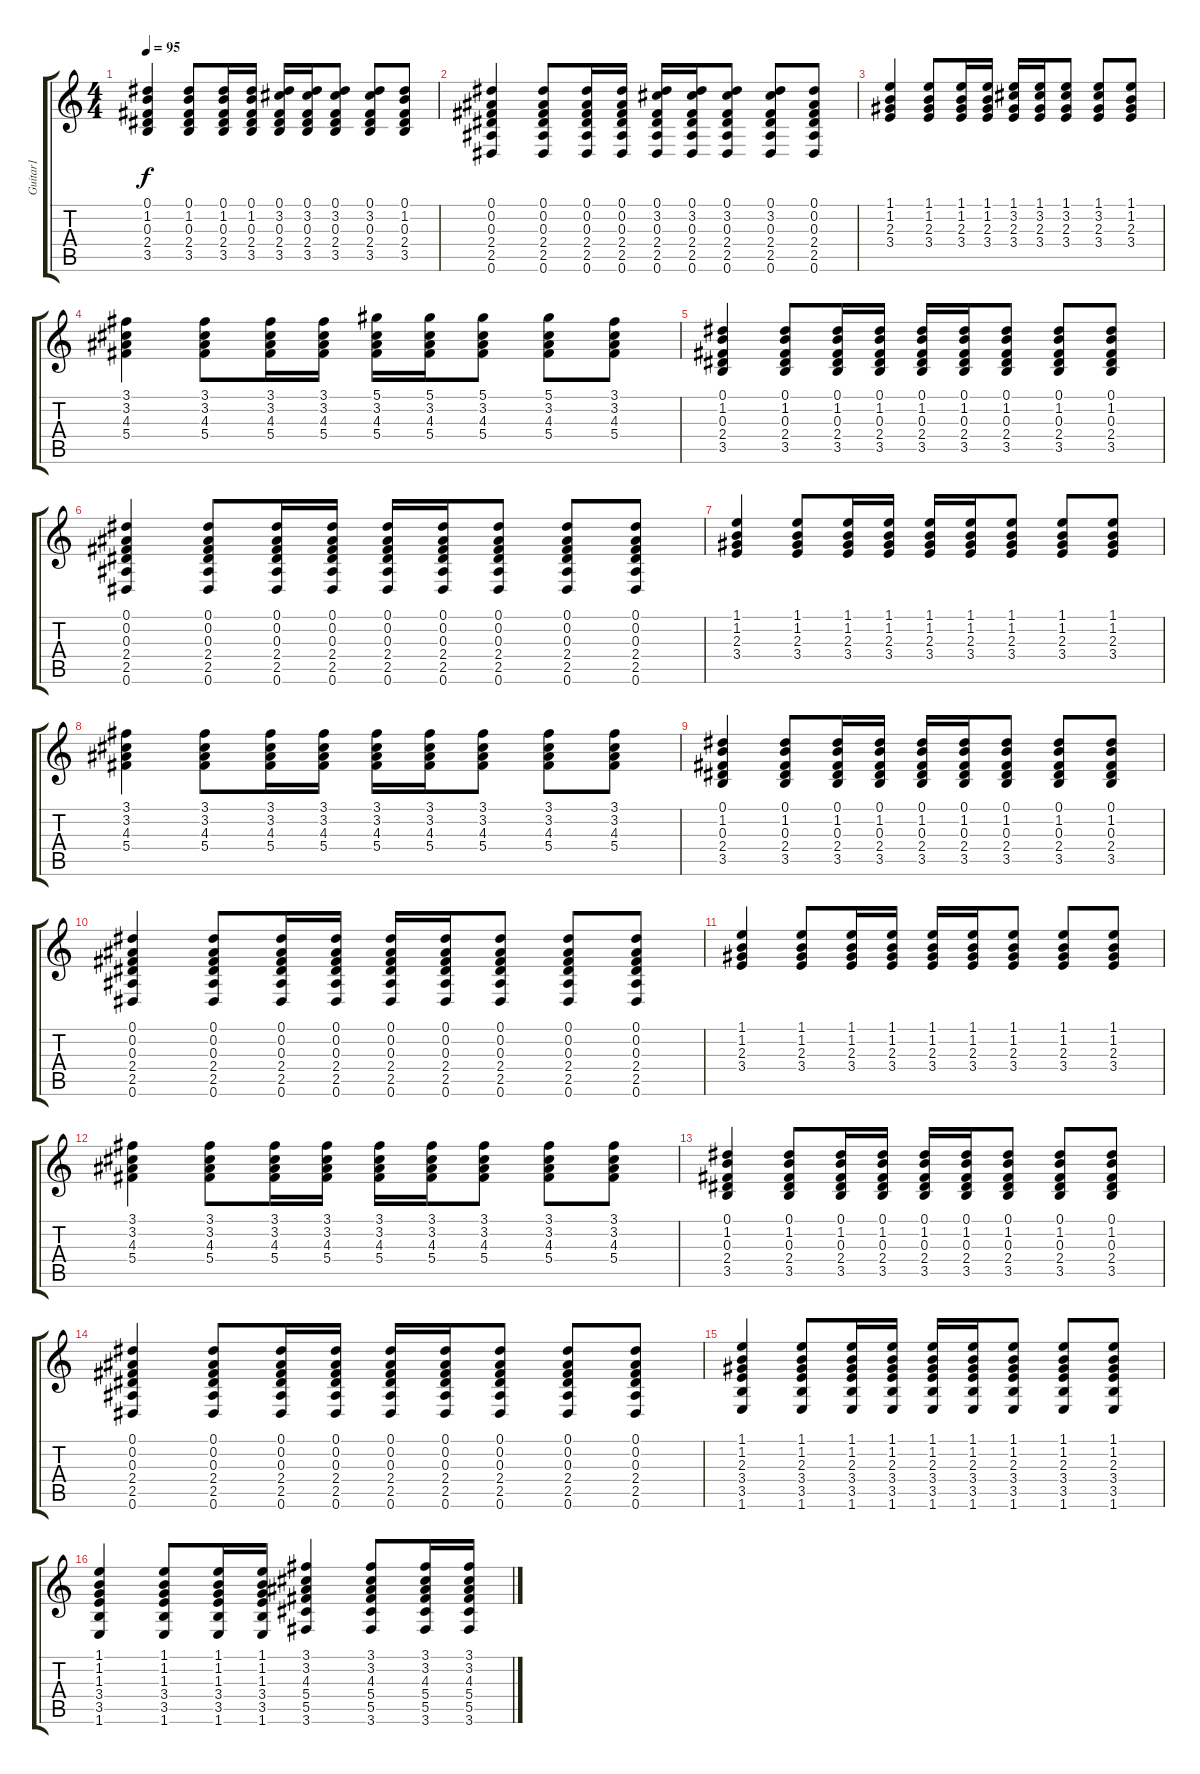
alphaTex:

\track ("Guitar1" "Guitar1") {instrument acousticguitarsteel}
\staff {score tabs}
\tuning (Eb4 Bb3 Gb3 Db3 Ab2 Eb2) {hide}
\ts (4 4)
\tempo 95
\clef g2
\ks c
(0.1 1.2 0.3 2.4 3.5).4{dy f instrument acousticguitarsteel} (0.1 1.2 0.3 2.4 3.5).8 (0.1 1.2 0.3 2.4 3.5).16 (0.1 1.2 0.3 2.4 3.5).16 (0.1 3.2 0.3 2.4 3.5).16 (0.1 3.2 0.3 2.4 3.5).16 (0.1 3.2 0.3 2.4 3.5).8 (0.1 3.2 0.3 2.4 3.5).8 (0.1 1.2 0.3 2.4 3.5).8 |
(0.1 0.2 0.3 2.4 2.5 0.6).4 (0.1 0.2 0.3 2.4 2.5 0.6).8 (0.1 0.2 0.3 2.4 2.5 0.6).16 (0.1 0.2 0.3 2.4 2.5 0.6).16 (0.1 3.2 0.3 2.4 2.5 0.6).16 (0.1 3.2 0.3 2.4 2.5 0.6).16 (0.1 3.2 0.3 2.4 2.5 0.6).8 (0.1 3.2 0.3 2.4 2.5 0.6).8 (0.1 0.2 0.3 2.4 2.5 0.6).8 |
(1.1 1.2 2.3 3.4).4 (1.1 1.2 2.3 3.4).8 (1.1 1.2 2.3 3.4).16 (1.1 1.2 2.3 3.4).16 (1.1 3.2 2.3 3.4).16 (1.1 3.2 2.3 3.4).16 (1.1 3.2 2.3 3.4).8 (1.1 3.2 2.3 3.4).8 (1.1 1.2 2.3 3.4).8 |
(3.1 3.2 4.3 5.4).4 (3.1 3.2 4.3 5.4).8 (3.1 3.2 4.3 5.4).16 (3.1 3.2 4.3 5.4).16 (5.1 3.2 4.3 5.4).16 (5.1 3.2 4.3 5.4).16 (5.1 3.2 4.3 5.4).8 (5.1 3.2 4.3 5.4).8 (3.1 3.2 4.3 5.4).8 |
(0.1 1.2 0.3 2.4 3.5).4 (0.1 1.2 0.3 2.4 3.5).8 (0.1 1.2 0.3 2.4 3.5).16 (0.1 1.2 0.3 2.4 3.5).16 (0.1 1.2 0.3 2.4 3.5).16 (0.1 1.2 0.3 2.4 3.5).16 (0.1 1.2 0.3 2.4 3.5).8 (0.1 1.2 0.3 2.4 3.5).8 (0.1 1.2 0.3 2.4 3.5).8 |
(0.1 0.2 0.3 2.4 2.5 0.6).4 (0.1 0.2 0.3 2.4 2.5 0.6).8 (0.1 0.2 0.3 2.4 2.5 0.6).16 (0.1 0.2 0.3 2.4 2.5 0.6).16 (0.1 0.2 0.3 2.4 2.5 0.6).16 (0.1 0.2 0.3 2.4 2.5 0.6).16 (0.1 0.2 0.3 2.4 2.5 0.6).8 (0.1 0.2 0.3 2.4 2.5 0.6).8 (0.1 0.2 0.3 2.4 2.5 0.6).8 |
(1.1 1.2 2.3 3.4).4 (1.1 1.2 2.3 3.4).8 (1.1 1.2 2.3 3.4).16 (1.1 1.2 2.3 3.4).16 (1.1 1.2 2.3 3.4).16 (1.1 1.2 2.3 3.4).16 (1.1 1.2 2.3 3.4).8 (1.1 1.2 2.3 3.4).8 (1.1 1.2 2.3 3.4).8 |
(3.1 3.2 4.3 5.4).4 (3.1 3.2 4.3 5.4).8 (3.1 3.2 4.3 5.4).16 (3.1 3.2 4.3 5.4).16 (3.1 3.2 4.3 5.4).16 (3.1 3.2 4.3 5.4).16 (3.1 3.2 4.3 5.4).8 (3.1 3.2 4.3 5.4).8 (3.1 3.2 4.3 5.4).8 |
(0.1 1.2 0.3 2.4 3.5).4 (0.1 1.2 0.3 2.4 3.5).8 (0.1 1.2 0.3 2.4 3.5).16 (0.1 1.2 0.3 2.4 3.5).16 (0.1 1.2 0.3 2.4 3.5).16 (0.1 1.2 0.3 2.4 3.5).16 (0.1 1.2 0.3 2.4 3.5).8 (0.1 1.2 0.3 2.4 3.5).8 (0.1 1.2 0.3 2.4 3.5).8 |
(0.1 0.2 0.3 2.4 2.5 0.6).4 (0.1 0.2 0.3 2.4 2.5 0.6).8 (0.1 0.2 0.3 2.4 2.5 0.6).16 (0.1 0.2 0.3 2.4 2.5 0.6).16 (0.1 0.2 0.3 2.4 2.5 0.6).16 (0.1 0.2 0.3 2.4 2.5 0.6).16 (0.1 0.2 0.3 2.4 2.5 0.6).8 (0.1 0.2 0.3 2.4 2.5 0.6).8 (0.1 0.2 0.3 2.4 2.5 0.6).8 |
(1.1 1.2 2.3 3.4).4 (1.1 1.2 2.3 3.4).8 (1.1 1.2 2.3 3.4).16 (1.1 1.2 2.3 3.4).16 (1.1 1.2 2.3 3.4).16 (1.1 1.2 2.3 3.4).16 (1.1 1.2 2.3 3.4).8 (1.1 1.2 2.3 3.4).8 (1.1 1.2 2.3 3.4).8 |
(3.1 3.2 4.3 5.4).4 (3.1 3.2 4.3 5.4).8 (3.1 3.2 4.3 5.4).16 (3.1 3.2 4.3 5.4).16 (3.1 3.2 4.3 5.4).16 (3.1 3.2 4.3 5.4).16 (3.1 3.2 4.3 5.4).8 (3.1 3.2 4.3 5.4).8 (3.1 3.2 4.3 5.4).8 |
(0.1 1.2 0.3 2.4 3.5).4 (0.1 1.2 0.3 2.4 3.5).8 (0.1 1.2 0.3 2.4 3.5).16 (0.1 1.2 0.3 2.4 3.5).16 (0.1 1.2 0.3 2.4 3.5).16 (0.1 1.2 0.3 2.4 3.5).16 (0.1 1.2 0.3 2.4 3.5).8 (0.1 1.2 0.3 2.4 3.5).8 (0.1 1.2 0.3 2.4 3.5).8 |
(0.1 0.2 0.3 2.4 2.5 0.6).4 (0.1 0.2 0.3 2.4 2.5 0.6).8 (0.1 0.2 0.3 2.4 2.5 0.6).16 (0.1 0.2 0.3 2.4 2.5 0.6).16 (0.1 0.2 0.3 2.4 2.5 0.6).16 (0.1 0.2 0.3 2.4 2.5 0.6).16 (0.1 0.2 0.3 2.4 2.5 0.6).8 (0.1 0.2 0.3 2.4 2.5 0.6).8 (0.1 0.2 0.3 2.4 2.5 0.6).8 |
(1.1 1.2 2.3 3.4 3.5 1.6).4 (1.1 1.2 2.3 3.4 3.5 1.6).8 (1.1 1.2 2.3 3.4 3.5 1.6).16 (1.1 1.2 2.3 3.4 3.5 1.6).16 (1.1 1.2 2.3 3.4 3.5 1.6).16 (1.1 1.2 2.3 3.4 3.5 1.6).16 (1.1 1.2 2.3 3.4 3.5 1.6).8 (1.1 1.2 2.3 3.4 3.5 1.6).8 (1.1 1.2 2.3 3.4 3.5 1.6).8 |
(1.1 1.2 1.3 3.4 3.5 1.6).4 (1.1 1.2 1.3 3.4 3.5 1.6).8 (1.1 1.2 1.3 3.4 3.5 1.6).16 (1.1 1.2 1.3 3.4 3.5 1.6).16 (3.1 3.2 4.3 5.4 5.5 3.6).4 (3.1 3.2 4.3 5.4 5.5 3.6).8 (3.1 3.2 4.3 5.4 5.5 3.6).16 (3.1 3.2 4.3 5.4 5.5 3.6).16
